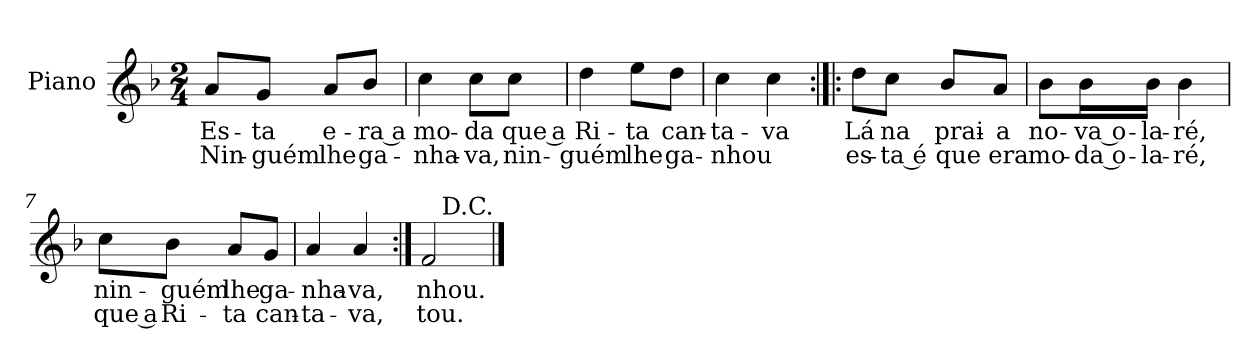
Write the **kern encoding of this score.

**kern	**text	**text
*part1	*part1	*part1
*staff1	*staff1	*staff1
*I"Piano	*	*
*I'Pno.	*	*
*clefG2	*	*
*k[b-]	*	*
*M2/4	*	*
=1	=1	=1
8a/L	Es-	Nin-
8g/J	-ta	-guém
8a/L	e-	lhe
8b-/J	-ra a	ga-
=2	=2	=2
4cc\	mo-	-nha-
8cc\L	-da	-va,
8cc\J	que a	nin-
=3	=3	=3
4dd\	Ri-	-guém
8ee\L	-ta	lhe
8dd\J	can-	ga-
=4	=4	=4
4cc\	-ta-	-nhou
4cc\	-va	.
=5:|!|:	=5:|!|:	=5:|!|:
8dd\L	Lá	es-
8cc\J	na	-ta é
8b-/L	prai-	que
8a/J	-a	era
!!LO:LB:g=z
=6	=6	=6
8b-\L	no-	mo-
16b-\L	-va o-	-da o-
16b-\JJ	-la-	-la-
4b-\	-ré,	-ré,
=7	=7	=7
8cc\L	nin-	que a
8b-\J	-guém	Ri-
8a/L	lhe	-ta
8g/J	ga-	can-
=8	=8	=8
4a/	-nha-	-ta-
4a/	-va,	-va,
=9:|!	=9:|!	=9:|!
2f/	nhou.	tou.
!LO:TX:a:rj:t=D.C.	!	!
==	==	==
*-	*-	*-
